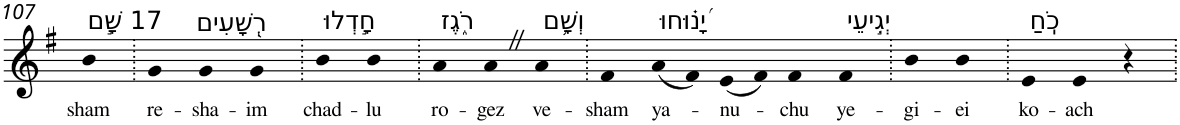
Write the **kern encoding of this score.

**kern	**text
*part1	*part1
*staff1	*staff1
*I"Piano	*
*I'Pno	*
!!LO:PB:g=z
*clefG2	*
*k[f#]	*
*G:	*
=107	=107
!LO:TX:a:t=17 שָׁ֣ם	!
!	!LO:LY:b
4b	sham
=108.	=108.
!LO:TX:a:t=רְ֭שָׁעִים	!
!	!LO:LY:b
4g	re-
!	!LO:LY:b
4g	-sha-
!	!LO:LY:b
4g	-im
=109.	=109.
!LO:TX:a:t=חָ֣דְלוּ	!
!	!LO:LY:b
4b	chad-
!	!LO:LY:b
4b	-lu
=110.	=110.
!LO:TX:a:t=רֹ֑גֶז	!
!	!LO:LY:b
4a	ro-
!	!LO:LY:b
4aZ	-gez
!LO:TX:a:t=וְשָׁ֥ם	!
!	!LO:LY:b
4a	ve-
=111.	=111.
!	!LO:LY:b
4f#	-sham
!LO:TX:a:t=יָ֝נ֗וּחוּ	!
!	!LO:LY:b
(8a	ya-
8f#)	.
!	!LO:LY:b
(8e	-nu-
8f#)	.
!	!LO:LY:b
4f#	-chu
!LO:TX:a:t=יְגִ֣יעֵי	!
!	!LO:LY:b
4f#	ye-
=112.	=112.
!	!LO:LY:b
4b	-gi-
!	!LO:LY:b
4b	-ei
=113.	=113.
!LO:TX:a:t=כֹֽחַ	!
!	!LO:LY:b
4e	ko-
!	!LO:LY:b
4e	-ach
4r	.
=.	=.
*-	*-
